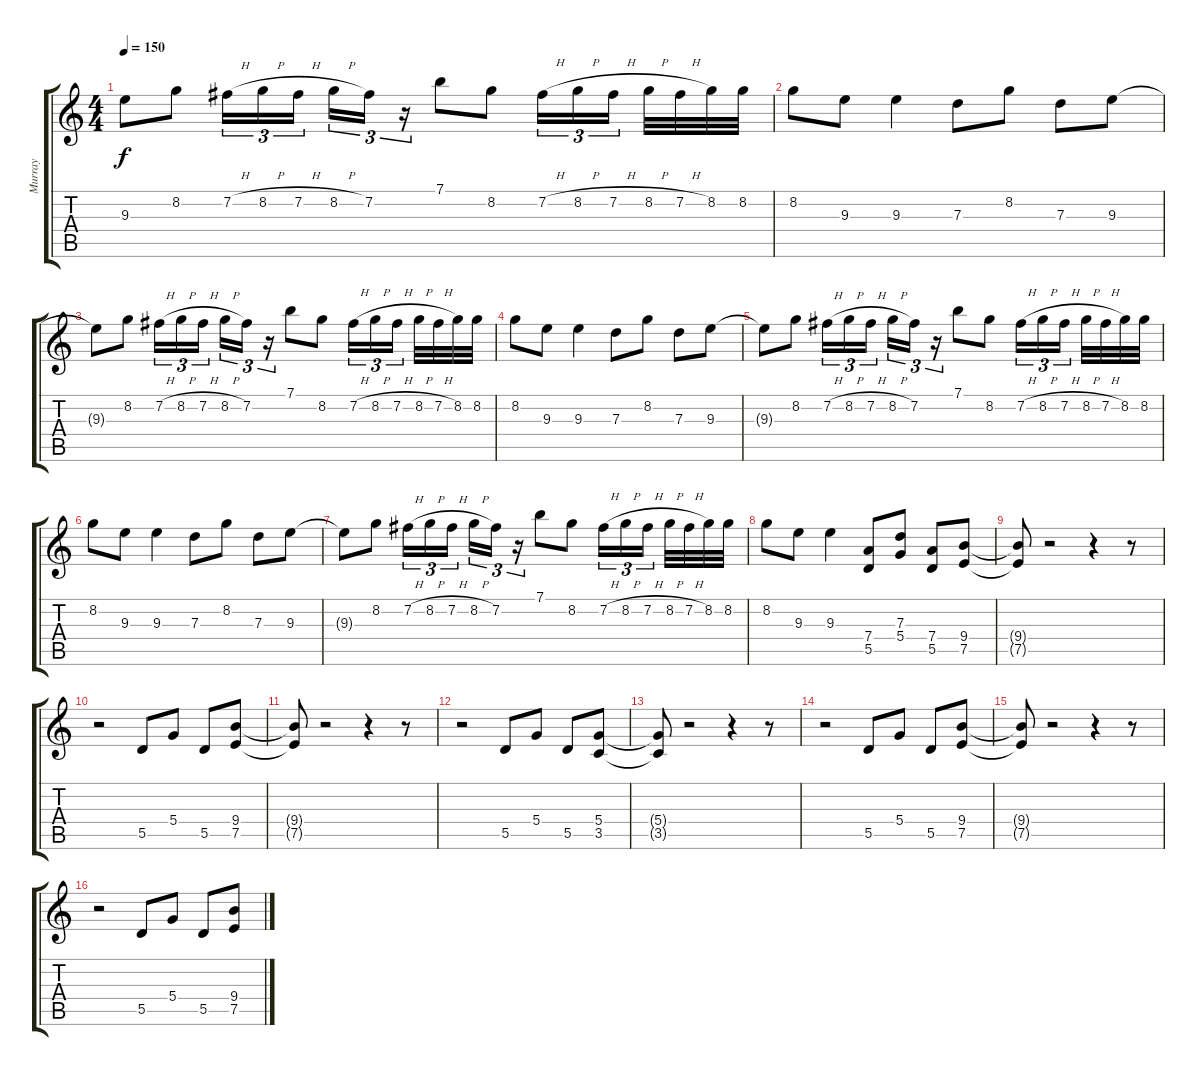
\track ("Murray" "Murray") {instrument distortionguitar}
\staff {score tabs}
\tuning (E4 B3 G3 D3 A2 E2) {hide}
\ts (4 4)
\tempo 150
\clef g2
\ks c
9.3{t}.8{dy f} 8.2.8 7.2{h}.16{tu (3 2)} 8.2{h}.16{tu (3 2)} 7.2{h}.16{tu (3 2)} 8.2{h}.16{tu (3 2)} 7.2.16{tu (3 2)} r.16{tu (3 2)} 7.1.8 8.2.8 7.2{h}.16{tu (3 2)} 8.2{h}.16{tu (3 2)} 7.2{h}.16{tu (3 2)} 8.2{h}.32 7.2{h}.32 8.2.32 8.2.32 |
8.2.8 9.3.8 9.3.4 7.3.8 8.2.8 7.3.8 9.3.8 |
9.3{t}.8 8.2.8 7.2{h}.16{tu (3 2)} 8.2{h}.16{tu (3 2)} 7.2{h}.16{tu (3 2)} 8.2{h}.16{tu (3 2)} 7.2.16{tu (3 2)} r.16{tu (3 2)} 7.1.8 8.2.8 7.2{h}.16{tu (3 2)} 8.2{h}.16{tu (3 2)} 7.2{h}.16{tu (3 2)} 8.2{h}.32 7.2{h}.32 8.2.32 8.2.32 |
8.2.8 9.3.8 9.3.4 7.3.8 8.2.8 7.3.8 9.3.8 |
9.3{t}.8 8.2.8 7.2{h}.16{tu (3 2)} 8.2{h}.16{tu (3 2)} 7.2{h}.16{tu (3 2)} 8.2{h}.16{tu (3 2)} 7.2.16{tu (3 2)} r.16{tu (3 2)} 7.1.8 8.2.8 7.2{h}.16{tu (3 2)} 8.2{h}.16{tu (3 2)} 7.2{h}.16{tu (3 2)} 8.2{h}.32 7.2{h}.32 8.2.32 8.2.32 |
8.2.8 9.3.8 9.3.4 7.3.8 8.2.8 7.3.8 9.3.8 |
9.3{t}.8 8.2.8 7.2{h}.16{tu (3 2)} 8.2{h}.16{tu (3 2)} 7.2{h}.16{tu (3 2)} 8.2{h}.16{tu (3 2)} 7.2.16{tu (3 2)} r.16{tu (3 2)} 7.1.8 8.2.8 7.2{h}.16{tu (3 2)} 8.2{h}.16{tu (3 2)} 7.2{h}.16{tu (3 2)} 8.2{h}.32 7.2{h}.32 8.2.32 8.2.32 |
8.2.8 9.3.8 9.3.4 (7.4 5.5).8 (7.3 5.4).8 (7.4 5.5).8 (9.4 7.5).8 |
(9.4{t} 7.5{t}).8 r.2 r.4 r.8 |
r.2 5.5.8 5.4.8 5.5.8 (9.4 7.5).8 |
(9.4{t} 7.5{t}).8 r.2 r.4 r.8 |
r.2 5.5.8 5.4.8 5.5.8 (5.4 3.5).8 |
(5.4{t} 3.5{t}).8 r.2 r.4 r.8 |
r.2 5.5.8 5.4.8 5.5.8 (9.4 7.5).8 |
(9.4{t} 7.5{t}).8 r.2 r.4 r.8 |
r.2 5.5.8 5.4.8 5.5.8 (9.4 7.5).8
